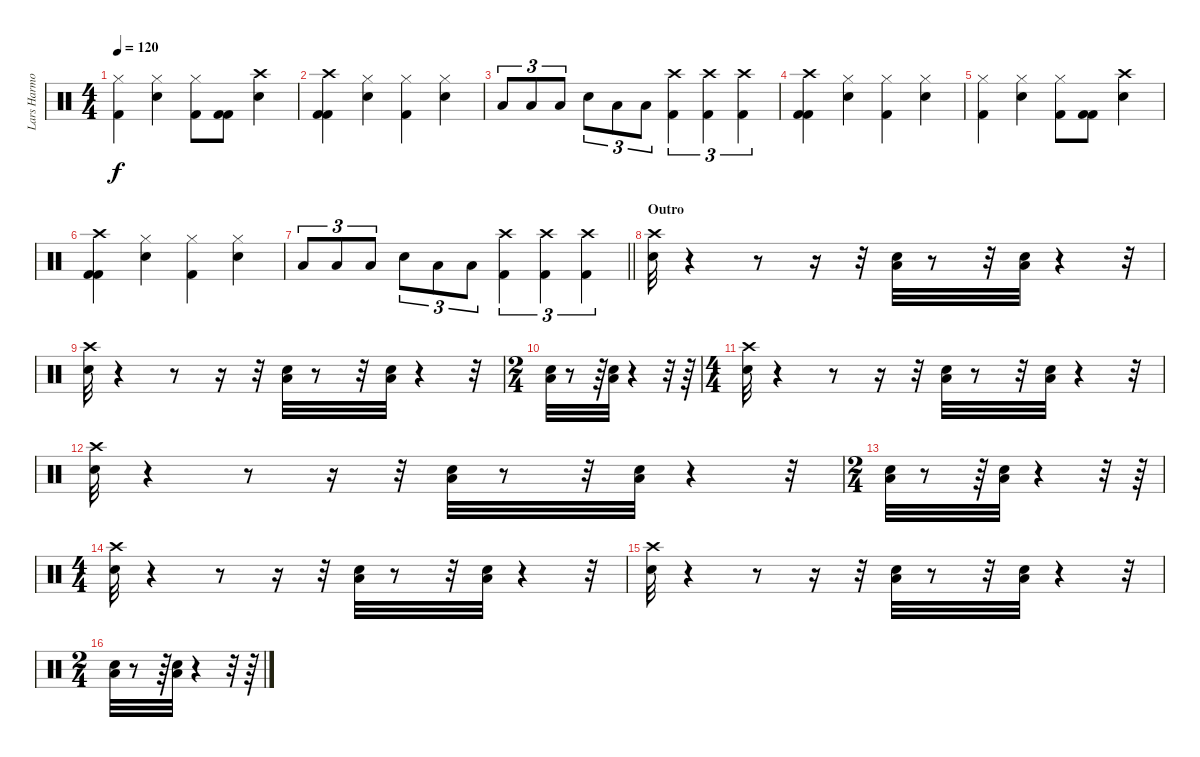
\track ("Lars Harmony" "Lars Harmo") {instrument percussion}
\staff {score}
\articulation defaults
\ts (4 4)
\tempo 120
\clef neutral
\ks c
("Kick (hit) 2" "Hi-Hat (closed)").4{dy f} ("Snare (hit) 2" "Hi-Hat (closed)").4 ("Kick (hit) 2" "Hi-Hat (closed)").8 ("Kick (hit) 2" "Kick (hit) 2").8 ("Snare (hit) 2" "Crash high (hit)").4 |
("Kick (hit) 2" "Kick (hit) 2" "Crash high (hit)").4 ("Snare (hit) 2" "Hi-Hat (closed)").4 ("Kick (hit) 2" "Hi-Hat (closed)").4 ("Snare (hit) 2" "Hi-Hat (closed)").4 |
"Low Floor Tom (hit)".8{tu (3 2)} "Low Floor Tom (hit)".8{tu (3 2)} "Low Floor Tom (hit)".8{tu (3 2)} "Snare (hit) 2".8{tu (3 2)} "Low Floor Tom (hit)".8{tu (3 2)} "Low Floor Tom (hit)".8{tu (3 2)} ("Kick (hit) 2" "Crash high (hit)").4{tu (3 2)} ("Crash high (hit)" "Kick (hit) 2").4{tu (3 2)} ("Crash high (hit)" "Kick (hit) 2").4{tu (3 2)} |
("Kick (hit) 2" "Kick (hit) 2" "Crash high (hit)").4 ("Snare (hit) 2" "Hi-Hat (closed)").4 ("Kick (hit) 2" "Hi-Hat (closed)").4 ("Snare (hit) 2" "Hi-Hat (closed)").4 |
("Kick (hit) 2" "Hi-Hat (closed)").4 ("Snare (hit) 2" "Hi-Hat (closed)").4 ("Kick (hit) 2" "Hi-Hat (closed)").8 ("Kick (hit) 2" "Kick (hit) 2").8 ("Snare (hit) 2" "Crash high (hit)").4 |
("Kick (hit) 2" "Kick (hit) 2" "Crash high (hit)").4 ("Snare (hit) 2" "Hi-Hat (closed)").4 ("Kick (hit) 2" "Hi-Hat (closed)").4 ("Snare (hit) 2" "Hi-Hat (closed)").4 |
\barLineRight lightlight "Low Floor Tom (hit)".8{tu (3 2)} "Low Floor Tom (hit)".8{tu (3 2)} "Low Floor Tom (hit)".8{tu (3 2)} "Snare (hit) 2".8{tu (3 2)} "Low Floor Tom (hit)".8{tu (3 2)} "Low Floor Tom (hit)".8{tu (3 2)}
("Kick (hit) 2" "Crash high (hit)").4{tu (3 2)} ("Crash high (hit)" "Kick (hit) 2").4{tu (3 2)} ("Crash high (hit)" "Kick (hit) 2").4{tu (3 2)} |
\section ("" "Outro")
("Snare (hit) 2" "Crash high (hit)").32 r.4 r.8 r.16 r.32 ("Snare (hit) 2" "Low Floor Tom (hit)").32 r.8 r.32 ("Snare (hit) 2" "Low Floor Tom (hit)").32 r.4 r.32 |
("Snare (hit) 2" "Crash high (hit)").32 r.4 r.8 r.16 r.32 ("Snare (hit) 2" "Low Floor Tom (hit)").32 r.8 r.32 ("Snare (hit) 2" "Low Floor Tom (hit)").32 r.4 r.32 |
\ts (2 4)
("Snare (hit) 2" "Low Floor Tom (hit)").32 r.8 r.64 ("Snare (hit) 2" "Low Floor Tom (hit)").32 r.4 r.32 r.64 |
\ts (4 4)
("Snare (hit) 2" "Crash high (hit)").32 r.4 r.8 r.16 r.32 ("Snare (hit) 2" "Low Floor Tom (hit)").32 r.8 r.32 ("Snare (hit) 2" "Low Floor Tom (hit)").32 r.4 r.32 |
("Snare (hit) 2" "Crash high (hit)").32 r.4 r.8 r.16 r.32 ("Snare (hit) 2" "Low Floor Tom (hit)").32 r.8 r.32 ("Snare (hit) 2" "Low Floor Tom (hit)").32 r.4 r.32 |
\ts (2 4)
("Snare (hit) 2" "Low Floor Tom (hit)").32 r.8 r.64 ("Snare (hit) 2" "Low Floor Tom (hit)").32 r.4 r.32 r.64 |
\ts (4 4)
("Snare (hit) 2" "Crash high (hit)").32 r.4 r.8 r.16 r.32 ("Snare (hit) 2" "Low Floor Tom (hit)").32 r.8 r.32 ("Snare (hit) 2" "Low Floor Tom (hit)").32 r.4 r.32 |
("Snare (hit) 2" "Crash high (hit)").32 r.4 r.8 r.16 r.32 ("Snare (hit) 2" "Low Floor Tom (hit)").32 r.8 r.32 ("Snare (hit) 2" "Low Floor Tom (hit)").32 r.4 r.32 |
\ts (2 4)
("Snare (hit) 2" "Low Floor Tom (hit)").32 r.8 r.64 ("Snare (hit) 2" "Low Floor Tom (hit)").32 r.4 r.32 r.64
